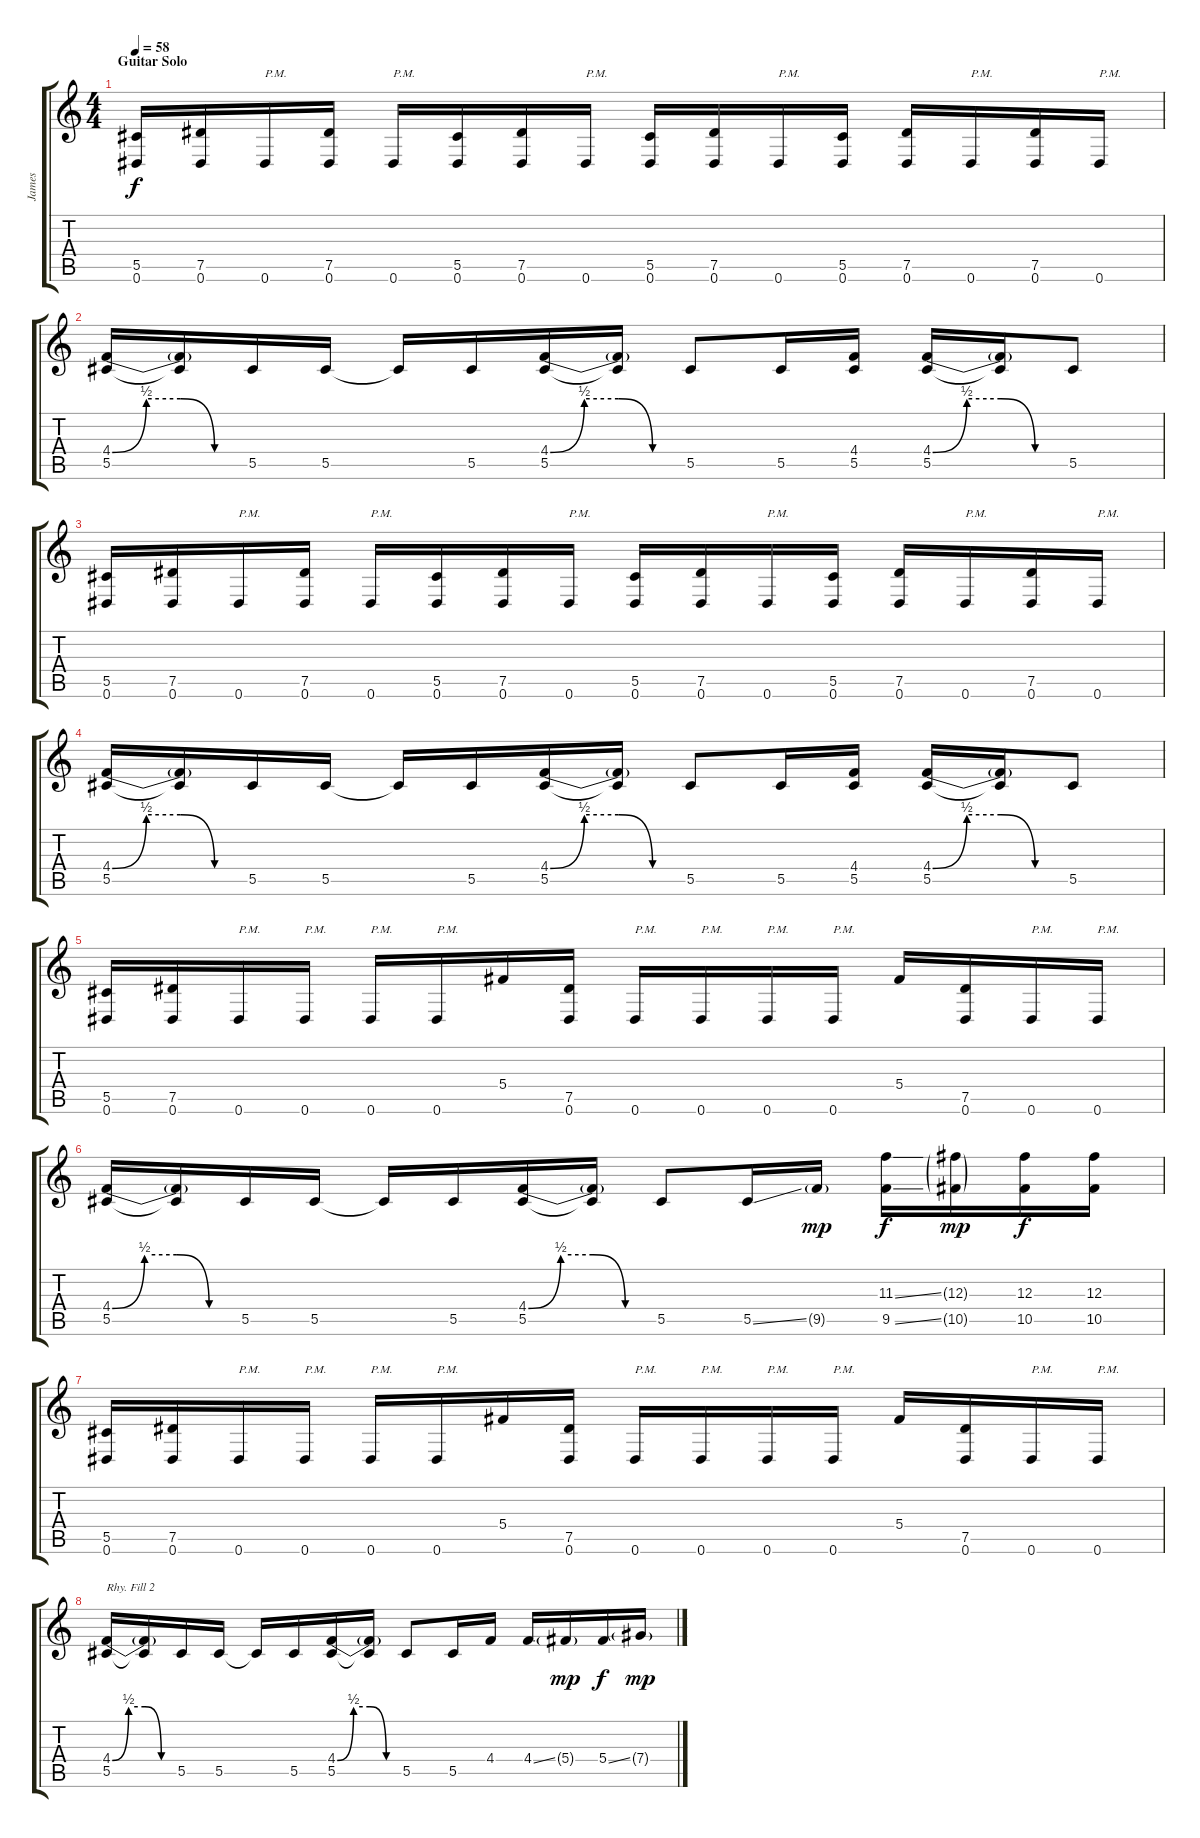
\track ("James " "James ") {instrument distortionguitar}
\staff {score tabs}
\tuning (Eb4 Bb3 Gb3 Db3 Ab2 Eb2) {hide}
\ts (4 4)
\section ("" "Guitar Solo")
\tempo 58
\clef g2
\ks c
(5.5 0.6).16{dy f} (7.5 0.6).16 0.6.16{txt "P.M."} (7.5 0.6).16 0.6.16{txt "P.M."} (5.5 0.6).16 (7.5 0.6).16 0.6.16{txt "P.M."} (5.5 0.6).16 (7.5 0.6).16 0.6.16{txt "P.M."} (5.5 0.6).16 (7.5 0.6).16 0.6.16{txt "P.M."} (7.5 0.6).16 0.6.16{txt "P.M."} |
(4.4{be (custom 0 0 15 2 30 2 45 0 60 0)} 5.5).16 (4.4{t} 5.5{t}).16 5.5.16 5.5.16 5.5{t}.16 5.5.16 (4.4{be (custom 0 0 15 2 30 2 45 0 60 0)} 5.5).16 (4.4{t} 5.5{t}).16 5.5.8 5.5.16 (4.4 5.5).16 (4.4{be (custom 0 0 15 2 30 2 45 0 60 0)} 5.5).16 (4.4{t} 5.5{t}).16 5.5.8 |
(5.5 0.6).16 (7.5 0.6).16 0.6.16{txt "P.M."} (7.5 0.6).16 0.6.16{txt "P.M."} (5.5 0.6).16 (7.5 0.6).16 0.6.16{txt "P.M."} (5.5 0.6).16 (7.5 0.6).16 0.6.16{txt "P.M."} (5.5 0.6).16 (7.5 0.6).16 0.6.16{txt "P.M."} (7.5 0.6).16 0.6.16{txt "P.M."} |
(4.4{be (custom 0 0 15 2 30 2 45 0 60 0)} 5.5).16 (4.4{t} 5.5{t}).16 5.5.16 5.5.16 5.5{t}.16 5.5.16 (4.4{be (custom 0 0 15 2 30 2 45 0 60 0)} 5.5).16 (4.4{t} 5.5{t}).16 5.5.8 5.5.16 (4.4 5.5).16 (4.4{be (custom 0 0 15 2 30 2 45 0 60 0)} 5.5).16 (4.4{t} 5.5{t}).16 5.5.8 |
(5.5 0.6).16 (7.5 0.6).16 0.6.16{txt "P.M."} 0.6.16{txt "P.M."} 0.6.16{txt "P.M."} 0.6.16{txt "P.M."} 5.4.16 (7.5 0.6).16 0.6.16{txt "P.M."} 0.6.16{txt "P.M."} 0.6.16{txt "P.M."} 0.6.16{txt "P.M."} 5.4.16 (7.5 0.6).16 0.6.16{txt "P.M."} 0.6.16{txt "P.M."} |
(4.4{be (custom 0 0 15 2 30 2 45 0 60 0)} 5.5).16 (4.4{t} 5.5{t}).16 5.5.16 5.5.16 5.5{t}.16 5.5.16 (4.4{be (custom 0 0 15 2 30 2 45 0 60 0)} 5.5).16 (4.4{t} 5.5{t}).16 5.5.8 5.5{ss}.16 9.5{g}.16{dy mp} (11.3{ss} 9.5{ss}).16{dy f} (12.3{g} 10.5{g}).16{dy mp} (12.3 10.5).16{dy f} (12.3 10.5).16 |
(5.5 0.6).16 (7.5 0.6).16 0.6.16{txt "P.M."} 0.6.16{txt "P.M."} 0.6.16{txt "P.M."} 0.6.16{txt "P.M."} 5.4.16 (7.5 0.6).16 0.6.16{txt "P.M."} 0.6.16{txt "P.M."} 0.6.16{txt "P.M."} 0.6.16{txt "P.M."} 5.4.16 (7.5 0.6).16 0.6.16{txt "P.M."} 0.6.16{txt "P.M."} |
(4.4{be (custom 0 0 15 2 30 2 45 0 60 0)} 5.5).16{txt "Rhy. Fill 2"} (4.4{t} 5.5{t}).16 5.5.16 5.5.16 5.5{t}.16 5.5.16 (4.4{be (custom 0 0 15 2 30 2 45 0 60 0)} 5.5).16 (4.4{t} 5.5{t}).16 5.5.8 5.5.16 4.4.16 4.4{ss}.16 5.4{g}.16{dy mp} 5.4{ss}.16{dy f} 7.4{g}.16{dy mp}
